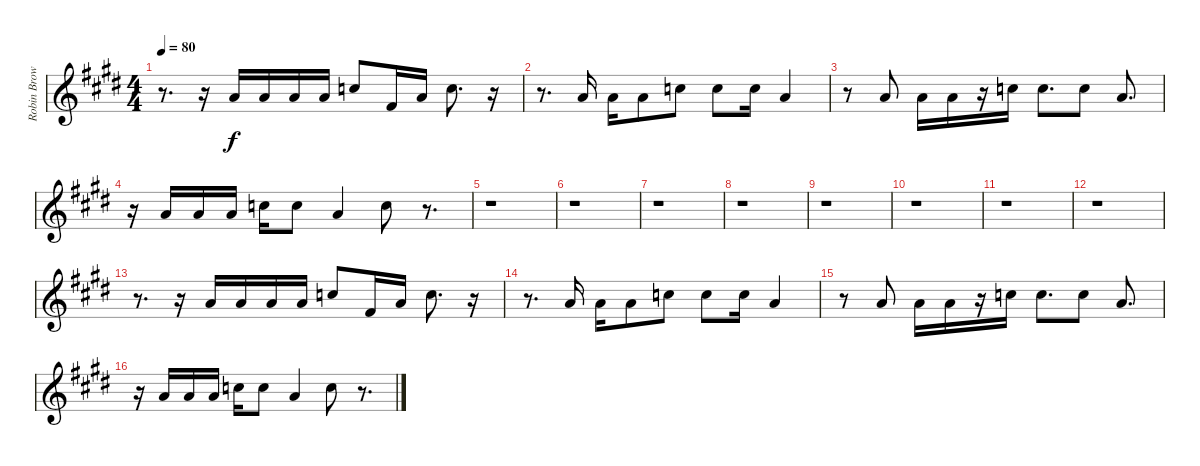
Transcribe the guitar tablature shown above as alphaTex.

\track ("Robin Brown Vocals" "Robin Brow") {instrument lead5charang}
\staff {score}
\tuning (E4 B3 G3 D3 A2 E2) {hide}
\ts (4 4)
\tempo 80
\clef g2
\ks e
r.8{d dy f} r.16 10.2.16 10.2.16 10.2.16 10.2.16 8.1.8 7.2.16 10.2.16 8.1.8{d} r.16 |
r.8{d} 10.2.16 10.2.16 10.2.8 8.1.8 8.1.8 8.1.16 10.2.4 |
r.8 10.2.8 10.2.16 10.2.16 r.16 8.1.16 8.1.8{d} 8.1.8 10.2.8{d} |
r.16 10.2.16 10.2.16 10.2.16 8.1.16 8.1.8 10.2.4 8.1.8 r.8{d} |
r.1 |
r.1 |
r.1 |
r.1 |
r.1 |
r.1 |
r.1 |
r.1 |
r.8{d} r.16 10.2.16 10.2.16 10.2.16 10.2.16 8.1.8 7.2.16 10.2.16 8.1.8{d} r.16 |
r.8{d} 10.2.16 10.2.16 10.2.8 8.1.8 8.1.8 8.1.16 10.2.4 |
r.8 10.2.8 10.2.16 10.2.16 r.16 8.1.16 8.1.8{d} 8.1.8 10.2.8{d} |
r.16 10.2.16 10.2.16 10.2.16 8.1.16 8.1.8 10.2.4 8.1.8 r.8{d}
